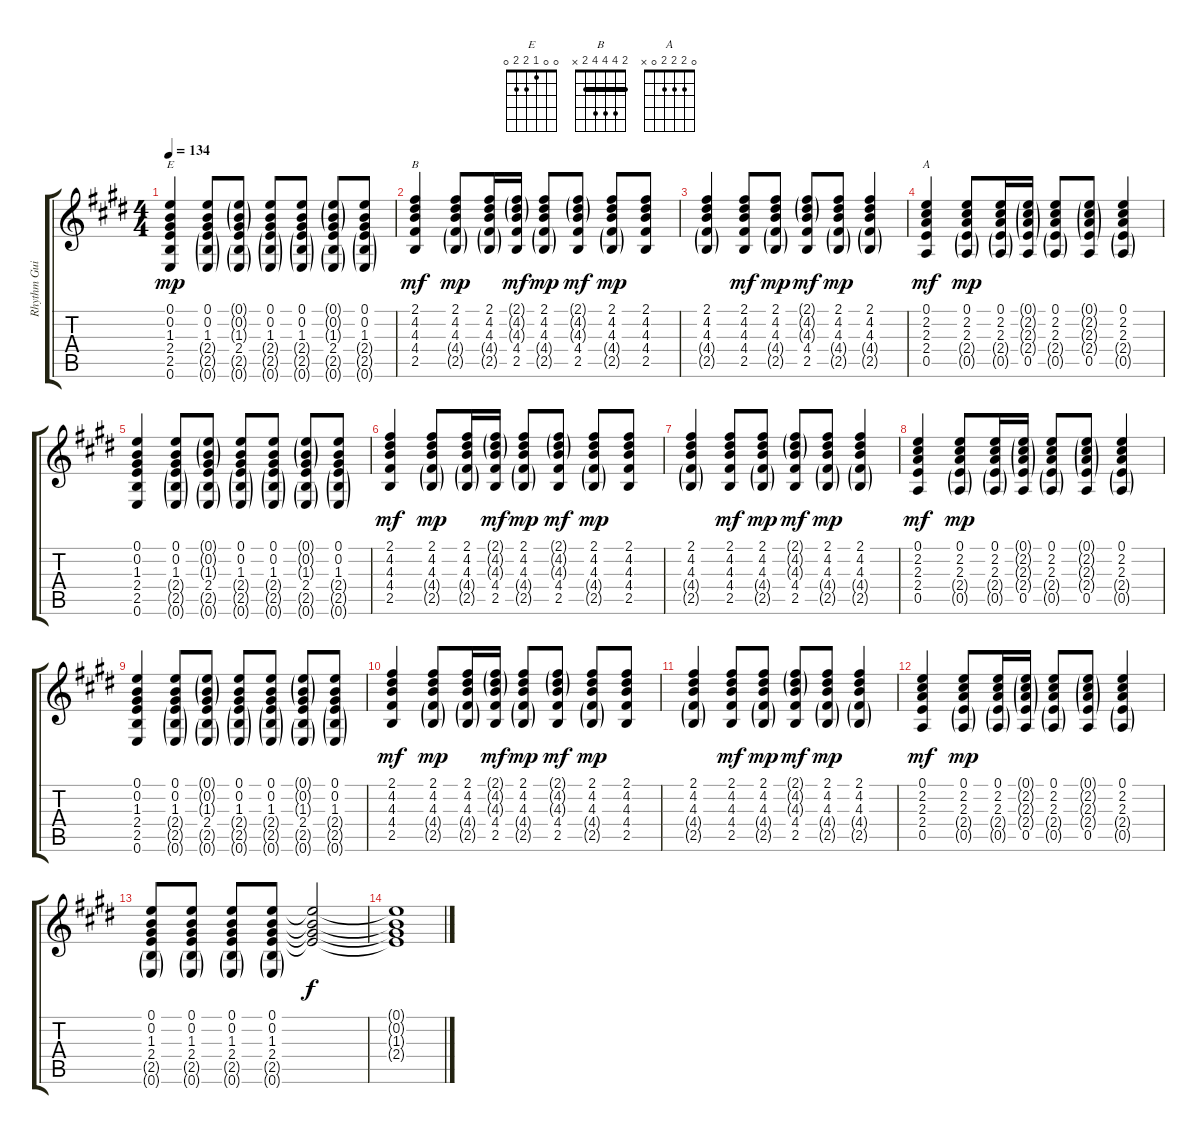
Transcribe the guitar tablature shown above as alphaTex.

\track ("Rhythm Guitar 1" "Rhythm Gui") {instrument acousticguitarsteel}
\staff {score tabs}
\tuning (E4 B3 G3 D3 A2 E2) {hide}
\chord ("E" 0 0 1 2 2 0)
\chord ("B" 2 4 4 4 2 x) {barre 2}
\chord ("A" 0 2 2 2 0 x)
\ts (4 4)
\tempo 134
\clef g2
\ks e
(0.1 0.2 1.3 2.4 2.5 0.6).4{ch "E" dy mp} (0.1 0.2 1.3 2.4{g} 2.5{g} 0.6{g}).8 (0.1{g} 0.2{g} 1.3{g} 2.4 2.5{g} 0.6{g}).8 (0.1 0.2 1.3 2.4{g} 2.5{g} 0.6{g}).8 (0.1 0.2 1.3 2.4{g} 2.5{g} 0.6{g}).8 (0.1{g} 0.2{g} 1.3{g} 2.4 2.5{g} 0.6{g}).8 (0.1 0.2 1.3 2.4{g} 2.5{g} 0.6{g}).8 |
(2.1 4.2 4.3 4.4 2.5).4{ch "B" dy mf} (2.1 4.2 4.3 4.4{g} 2.5{g}).8{dy mp} (2.1 4.2 4.3 4.4{g} 2.5{g}).16 (2.1{g} 4.2{g} 4.3{g} 4.4 2.5).16{dy mf} (2.1 4.2 4.3 4.4{g} 2.5{g}).8{dy mp} (2.1{g} 4.2{g} 4.3{g} 4.4 2.5).8{dy mf} (2.1 4.2 4.3 4.4{g} 2.5{g}).8{dy mp} (2.1 4.2 4.3 4.4 2.5).8 |
(2.1 4.2 4.3 4.4{g} 2.5{g}).4 (2.1 4.2 4.3 4.4 2.5).8{dy mf} (2.1 4.2 4.3 4.4{g} 2.5{g}).8{dy mp} (2.1{g} 4.2{g} 4.3{g} 4.4 2.5).8{dy mf} (2.1 4.2 4.3 4.4{g} 2.5{g}).8{dy mp} (2.1 4.2 4.3 4.4{g} 2.5{g}).4 |
(0.1 2.2 2.3 2.4 0.5).4{ch "A" dy mf} (0.1 2.2 2.3 2.4{g} 0.5{g}).8{dy mp} (0.1 2.2 2.3 2.4{g} 0.5{g}).16 (0.1{g} 2.2{g} 2.3{g} 2.4{g} 0.5).16 (0.1 2.2 2.3 2.4{g} 0.5{g}).8 (0.1{g} 2.2{g} 2.3{g} 2.4{g} 0.5).8 (0.1 2.2 2.3 2.4{g} 0.5{g}).4 |
(0.1 0.2 1.3 2.4 2.5 0.6).4 (0.1 0.2 1.3 2.4{g} 2.5{g} 0.6{g}).8 (0.1{g} 0.2{g} 1.3{g} 2.4 2.5{g} 0.6{g}).8 (0.1 0.2 1.3 2.4{g} 2.5{g} 0.6{g}).8 (0.1 0.2 1.3 2.4{g} 2.5{g} 0.6{g}).8 (0.1{g} 0.2{g} 1.3{g} 2.4 2.5{g} 0.6{g}).8 (0.1 0.2 1.3 2.4{g} 2.5{g} 0.6{g}).8 |
(2.1 4.2 4.3 4.4 2.5).4{dy mf} (2.1 4.2 4.3 4.4{g} 2.5{g}).8{dy mp} (2.1 4.2 4.3 4.4{g} 2.5{g}).16 (2.1{g} 4.2{g} 4.3{g} 4.4 2.5).16{dy mf} (2.1 4.2 4.3 4.4{g} 2.5{g}).8{dy mp} (2.1{g} 4.2{g} 4.3{g} 4.4 2.5).8{dy mf} (2.1 4.2 4.3 4.4{g} 2.5{g}).8{dy mp} (2.1 4.2 4.3 4.4 2.5).8 |
(2.1 4.2 4.3 4.4{g} 2.5{g}).4 (2.1 4.2 4.3 4.4 2.5).8{dy mf} (2.1 4.2 4.3 4.4{g} 2.5{g}).8{dy mp} (2.1{g} 4.2{g} 4.3{g} 4.4 2.5).8{dy mf} (2.1 4.2 4.3 4.4{g} 2.5{g}).8{dy mp} (2.1 4.2 4.3 4.4{g} 2.5{g}).4 |
(0.1 2.2 2.3 2.4 0.5).4{dy mf} (0.1 2.2 2.3 2.4{g} 0.5{g}).8{dy mp} (0.1 2.2 2.3 2.4{g} 0.5{g}).16 (0.1{g} 2.2{g} 2.3{g} 2.4{g} 0.5).16 (0.1 2.2 2.3 2.4{g} 0.5{g}).8 (0.1{g} 2.2{g} 2.3{g} 2.4{g} 0.5).8 (0.1 2.2 2.3 2.4{g} 0.5{g}).4 |
(0.1 0.2 1.3 2.4 2.5 0.6).4 (0.1 0.2 1.3 2.4{g} 2.5{g} 0.6{g}).8 (0.1{g} 0.2{g} 1.3{g} 2.4 2.5{g} 0.6{g}).8 (0.1 0.2 1.3 2.4{g} 2.5{g} 0.6{g}).8 (0.1 0.2 1.3 2.4{g} 2.5{g} 0.6{g}).8 (0.1{g} 0.2{g} 1.3{g} 2.4 2.5{g} 0.6{g}).8 (0.1 0.2 1.3 2.4{g} 2.5{g} 0.6{g}).8 |
(2.1 4.2 4.3 4.4 2.5).4{dy mf} (2.1 4.2 4.3 4.4{g} 2.5{g}).8{dy mp} (2.1 4.2 4.3 4.4{g} 2.5{g}).16 (2.1{g} 4.2{g} 4.3{g} 4.4 2.5).16{dy mf} (2.1 4.2 4.3 4.4{g} 2.5{g}).8{dy mp} (2.1{g} 4.2{g} 4.3{g} 4.4 2.5).8{dy mf} (2.1 4.2 4.3 4.4{g} 2.5{g}).8{dy mp} (2.1 4.2 4.3 4.4 2.5).8 |
(2.1 4.2 4.3 4.4{g} 2.5{g}).4 (2.1 4.2 4.3 4.4 2.5).8{dy mf} (2.1 4.2 4.3 4.4{g} 2.5{g}).8{dy mp} (2.1{g} 4.2{g} 4.3{g} 4.4 2.5).8{dy mf} (2.1 4.2 4.3 4.4{g} 2.5{g}).8{dy mp} (2.1 4.2 4.3 4.4{g} 2.5{g}).4 |
(0.1 2.2 2.3 2.4 0.5).4{dy mf} (0.1 2.2 2.3 2.4{g} 0.5{g}).8{dy mp} (0.1 2.2 2.3 2.4{g} 0.5{g}).16 (0.1{g} 2.2{g} 2.3{g} 2.4{g} 0.5).16 (0.1 2.2 2.3 2.4{g} 0.5{g}).8 (0.1{g} 2.2{g} 2.3{g} 2.4{g} 0.5).8 (0.1 2.2 2.3 2.4{g} 0.5{g}).4 |
(0.1 0.2 1.3 2.4 2.5{g} 0.6{g}).8 (0.1 0.2 1.3 2.4 2.5{g} 0.6{g}).8 (0.1 0.2 1.3 2.4 2.5{g} 0.6{g}).8 (0.1 0.2 1.3 2.4 2.5{g} 0.6{g}).8 (0.1{t} 0.2{t} 1.3{t} 2.4{t}).2{dy f} |
(0.1{t} 0.2{t} 1.3{t} 2.4{t}).1
